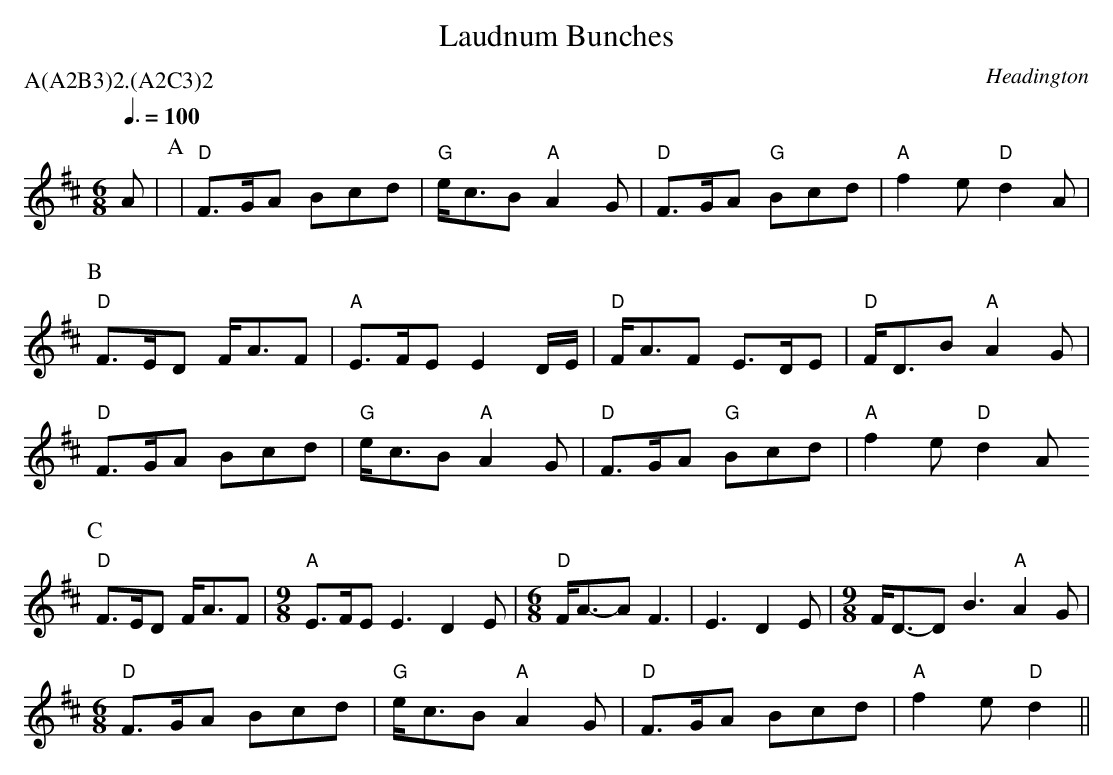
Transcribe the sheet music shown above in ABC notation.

X:1
T: Laudnum Bunches
O: Headington
P: A(A2B3)2.(A2C3)2
Q: 3/8=100
M: 6/8
L: 1/8
K: D
 A |\
P:A
 | "D"  F>GA Bcd | "G" e<cB "A" A2G | "D" F>GA "G" Bcd | "A"  f2e  "D" d2A |
P: B
   "D"  F>ED F<AF | "A" E>FE E2D/E/ | "D" F<AF E>DE | "D" F<DB  "A" A2G |
   "D"  F>GA  Bcd | "G" e<cB "A" A2G | "D"  F>GA  "G" Bcd | "A" f2e "D" d2A
P: C
   "D"  F>ED F<AF |[M:9/8] "A" E>FE E3 D2E |[M:6/8] "D" F<A-A F3 | E3 D2E |[M:9/8] F<D-D B3 "A" A2G |
M:6/8
   "D" F>GA Bcd | "G" e<cB "A" A2G | "D" F>GA Bcd | "A"  f2e  "D" d2 ||
